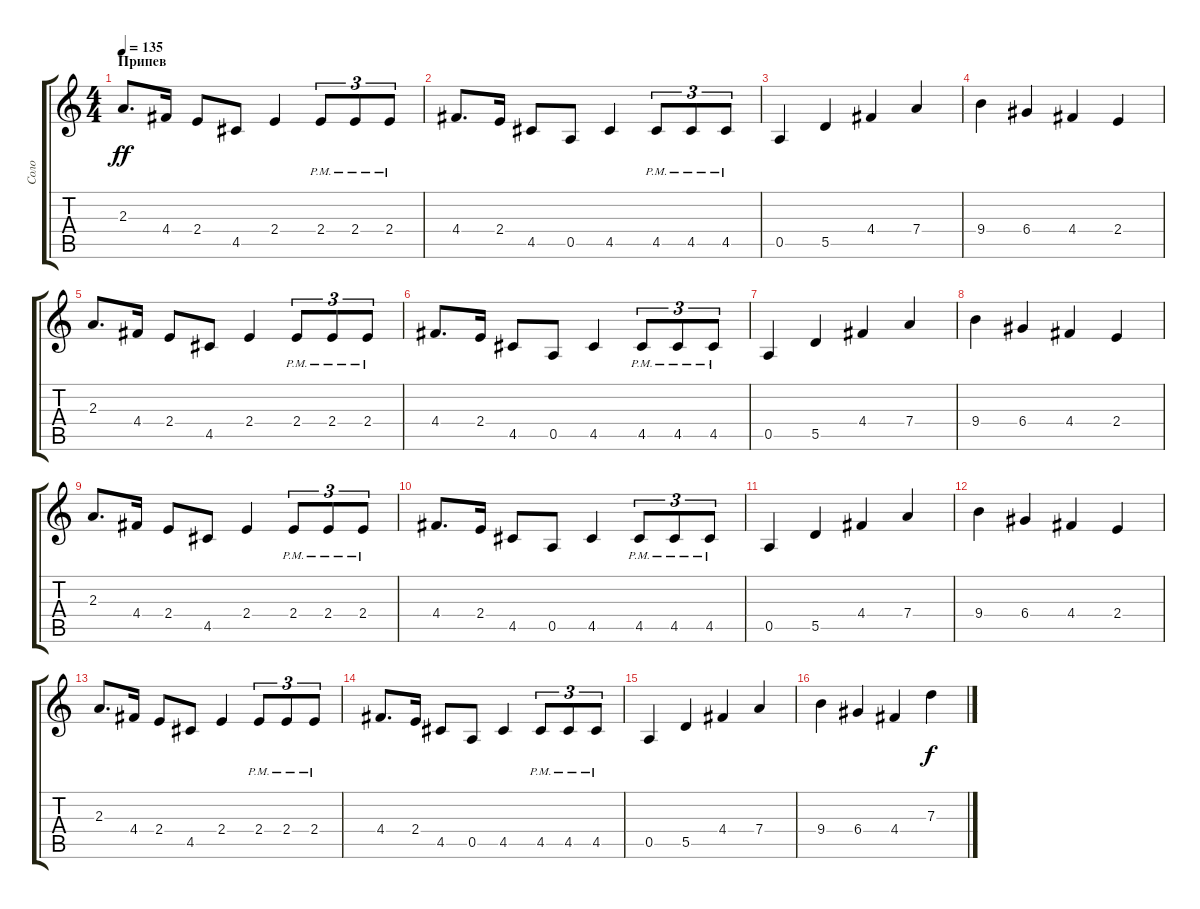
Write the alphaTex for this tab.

\track ("Соло" "Соло") {instrument overdrivenguitar}
\staff {score tabs}
\tuning (E4 B3 G3 D3 A2 E2) {hide}
\ts (4 4)
\section ("" "Припев")
\tempo 135
\clef g2
\ks c
2.3.8{d dy ff} 4.4.16 2.4.8 4.5.8 2.4.4 2.4{pm}.8{tu (3 2)} 2.4{pm}.8{tu (3 2)} 2.4{pm}.8{tu (3 2)} |
4.4.8{d} 2.4.16 4.5.8 0.5.8 4.5.4 4.5{pm}.8{tu (3 2)} 4.5{pm}.8{tu (3 2)} 4.5{pm}.8{tu (3 2)} |
0.5.4 5.5.4 4.4.4 7.4.4 |
9.4.4 6.4.4 4.4.4 2.4.4 |
2.3.8{d} 4.4.16 2.4.8 4.5.8 2.4.4 2.4{pm}.8{tu (3 2)} 2.4{pm}.8{tu (3 2)} 2.4{pm}.8{tu (3 2)} |
4.4.8{d} 2.4.16 4.5.8 0.5.8 4.5.4 4.5{pm}.8{tu (3 2)} 4.5{pm}.8{tu (3 2)} 4.5{pm}.8{tu (3 2)} |
0.5.4 5.5.4 4.4.4 7.4.4 |
9.4.4 6.4.4 4.4.4 2.4.4 |
2.3.8{d} 4.4.16 2.4.8 4.5.8 2.4.4 2.4{pm}.8{tu (3 2)} 2.4{pm}.8{tu (3 2)} 2.4{pm}.8{tu (3 2)} |
4.4.8{d} 2.4.16 4.5.8 0.5.8 4.5.4 4.5{pm}.8{tu (3 2)} 4.5{pm}.8{tu (3 2)} 4.5{pm}.8{tu (3 2)} |
0.5.4 5.5.4 4.4.4 7.4.4 |
9.4.4 6.4.4 4.4.4 2.4.4 |
2.3.8{d} 4.4.16 2.4.8 4.5.8 2.4.4 2.4{pm}.8{tu (3 2)} 2.4{pm}.8{tu (3 2)} 2.4{pm}.8{tu (3 2)} |
4.4.8{d} 2.4.16 4.5.8 0.5.8 4.5.4 4.5{pm}.8{tu (3 2)} 4.5{pm}.8{tu (3 2)} 4.5{pm}.8{tu (3 2)} |
0.5.4 5.5.4 4.4.4 7.4.4 |
9.4.4 6.4.4 4.4.4 7.3.4{dy f}
